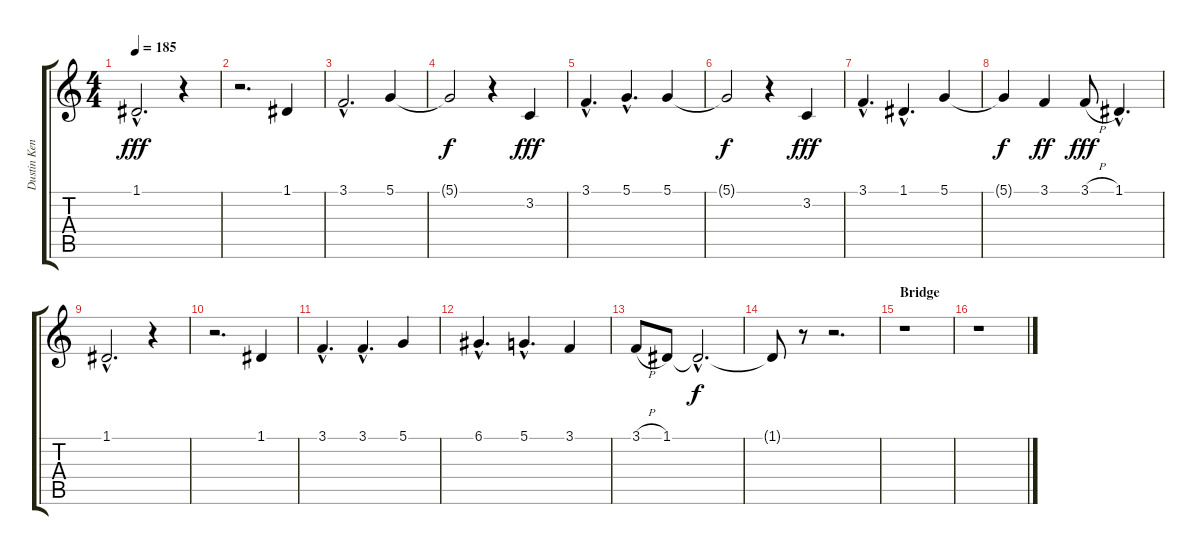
\track ("Dustin Kensrue (Vocals)" "Dustin Ken") {instrument baritonesax}
\staff {score tabs}
\tuning (D4 A3 F3 C3 G2 C2) {hide}
\ts (4 4)
\tempo 185
\clef g2
\ks c
1.1{hac}.2{d dy fff} r.4 |
r.2{d} 1.1.4 |
3.1{hac}.2{d} 5.1.4 |
5.1{t}.2{dy f} r.4 3.2.4{dy fff} |
3.1{hac}.4{d} 5.1{hac}.4{d} 5.1.4 |
5.1{t}.2{dy f} r.4 3.2.4{dy fff} |
3.1{hac}.4{d} 1.1{hac}.4{d} 5.1.4 |
5.1{t}.4{dy f} 3.1.4{dy ff} 3.1{h}.8{dy fff} 1.1{hac}.4{d} |
1.1{hac}.2{d} r.4 |
r.2{d} 1.1.4 |
3.1{hac}.4{d} 3.1{hac}.4{d} 5.1.4 |
6.1{hac}.4{d} 5.1{hac}.4{d} 3.1.4 |
3.1{h}.8 1.1.8 1.1{hac t}.2{d dy f} |
1.1{t}.8 r.8 r.2{d} |
\section ("" "Bridge")
r.1 |
r.1
